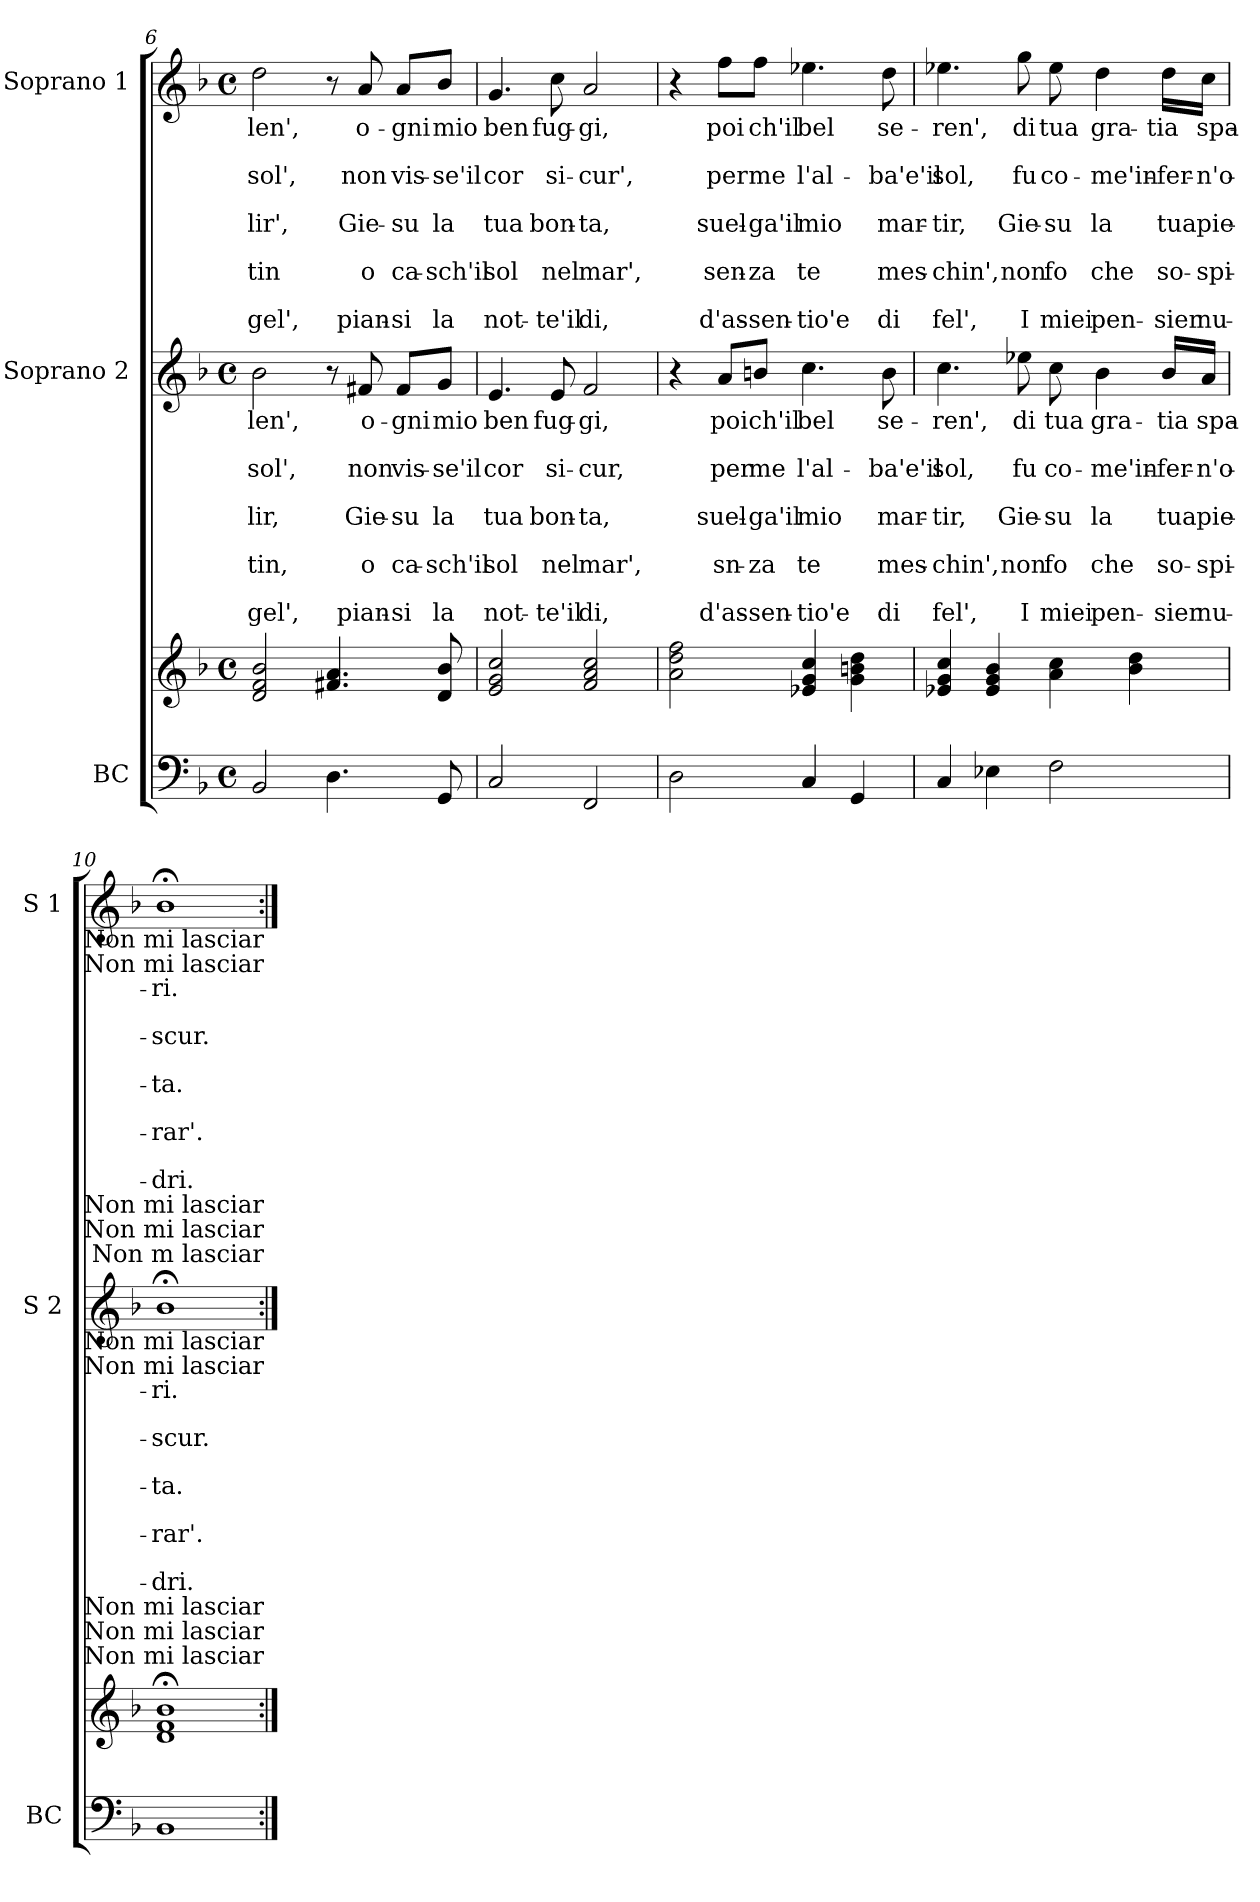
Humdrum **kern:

**kern	**kern	**kern	**text	**text	**text	**text	**text	**text	**text	**text	**text	**kern	**text	**text	**text	**text	**text	**text	**text	**text	**text
*part3	*part3	*part2	*part2	*part2	*part2	*part2	*part2	*part2	*part2	*part2	*part2	*part1	*part1	*part1	*part1	*part1	*part1	*part1	*part1	*part1	*part1
*staff4	*staff3	*staff2	*staff2	*staff2	*staff2	*staff2	*staff2	*staff2	*staff2	*staff2	*staff2	*staff1	*staff1	*staff1	*staff1	*staff1	*staff1	*staff1	*staff1	*staff1	*staff1
*I"BC	*	*I"Soprano 2	*	*	*	*	*	*	*	*	*	*I"Soprano 1	*	*	*	*	*	*	*	*	*
*I'BC	*	*I'S 2	*	*	*	*	*	*	*	*	*	*I'S 1	*	*	*	*	*	*	*	*	*
*clefF4	*clefG2	*clefG2	*	*	*	*	*	*	*	*	*	*clefG2	*	*	*	*	*	*	*	*	*
*k[b-]	*k[b-]	*k[b-]	*	*	*	*	*	*	*	*	*	*k[b-]	*	*	*	*	*	*	*	*	*
*F:	*F:	*F:	*	*	*	*	*	*	*	*	*	*F:	*	*	*	*	*	*	*	*	*
*M4/4	*M4/4	*M4/4	*	*	*	*	*	*	*	*	*	*M4/4	*	*	*	*	*	*	*	*	*
*met(c)	*met(c)	*met(c)	*	*	*	*	*	*	*	*	*	*met(c)	*	*	*	*	*	*	*	*	*
=6	=6	=6	=6	=6	=6	=6	=6	=6	=6	=6	=6	=6	=6	=6	=6	=6	=6	=6	=6	=6	=6
2BB-/	2d/ 2f/ 2b-/	2b-\	-len',	.	sol',	.	-lir,	.	-tin,	.	-gel',	2dd\	-len',	.	sol',	.	-lir',	.	-tin	.	-gel',
4.D\	4.f#X/ 4.a/	8r	.	.	.	.	.	.	.	.	.	8r	.	.	.	.	.	.	.	.	.
.	.	8f#X/	o-	.	non	.	Gie-	.	o	.	pian-	8a/	o-	.	non	.	Gie-	.	o	.	pian-
.	.	8f#/L	-gni	.	vis-	.	-su	.	ca-	.	-si	8a/L	-gni	.	vis-	.	-su	.	ca-	.	-si
8GG/	8d/ 8b-/	8g/J	mio	.	-se'il	.	la	.	-sch'il	.	la	8b-/J	mio	.	-se'il	.	la	.	-sch'il	.	la
=7	=7	=7	=7	=7	=7	=7	=7	=7	=7	=7	=7	=7	=7	=7	=7	=7	=7	=7	=7	=7	=7
2C/	2e/ 2g/ 2cc/	4.e/	ben	.	cor	.	tua	.	sol	.	not-	4.g/	ben	.	cor	.	tua	.	sol	.	not-
.	.	8e/	fug-	.	si-	.	bon-	.	nel	.	-te'il	8cc\	fug-	.	si-	.	bon-	.	nel	.	-te'il
2FF/	2f/ 2a/ 2cc/	2f/	-gi,	.	-cur,	.	-ta,	.	mar',	.	di,	2a/	-gi,	.	-cur',	.	-ta,	.	mar',	.	di,
!!LO:PB:g=z
=8	=8	=8	=8	=8	=8	=8	=8	=8	=8	=8	=8	=8	=8	=8	=8	=8	=8	=8	=8	=8	=8
2D\	2a\ 2dd\ 2ff\	4r	.	.	.	.	.	.	.	.	.	4r	.	.	.	.	.	.	.	.	.
.	.	8a/L	poi	.	per	.	suel-	.	sn-	.	d'as-	8ff\L	poi	.	per	.	suel-	.	sen-	.	d'as-
.	.	8bn/J	ch'il	.	me	.	-ga'il	.	-za	.	-sen-	8ff\J	ch'il	.	me	.	-ga'il	.	-za	.	-sen-
4C/	4e-X/ 4g/ 4cc/	4.cc\	bel	.	l'al-	.	mio	.	te	.	-tio'e	4.ee-X\	bel	.	l'al-	.	mio	.	te	.	-tio'e
4GG/	4g\ 4bn\ 4dd\	.	.	.	.	.	.	.	.	.	.	.	.	.	.	.	.	.	.	.	.
.	.	8b\	se-	.	-ba'e'il	.	mar-	.	mes-	.	di	8dd\	se-	.	-ba'e'il	.	mar-	.	mes-	.	di
=9	=9	=9	=9	=9	=9	=9	=9	=9	=9	=9	=9	=9	=9	=9	=9	=9	=9	=9	=9	=9	=9
4C/	4e-X/ 4g/ 4cc/	4.cc\	-ren',	.	sol,	.	-tir,	.	-chin',	.	fel',	4.ee-X\	-ren',	.	sol,	.	-tir,	.	-chin',	.	fel',
4E-X\	4e-/ 4g/ 4b-/	.	.	.	.	.	.	.	.	.	.	.	.	.	.	.	.	.	.	.	.
.	.	8ee-X\	di	.	fu	.	Gie-	.	non	.	I	8gg\	di	.	fu	.	Gie-	.	non	.	I
2F\	4a\ 4cc\	8cc\	tua	.	co-	.	-su	.	fo	.	miei	8ee-\	tua	.	co-	.	-su	.	fo	.	miei
.	.	4b-\	gra-	.	-me'in-	.	la	.	che	.	pen-	4dd\	gra-	.	-me'in-	.	la	.	che	.	pen-
.	4b-\ 4dd\	.	.	.	.	.	.	.	.	.	.	.	.	.	.	.	.	.	.	.	.
.	.	16b-/LL	-tia	.	-fer-	.	tua	.	so-	.	-sier	16dd\LL	-tia	.	-fer-	.	tua	.	so-	.	-sier
.	.	16a/JJ	spa-	.	-n'o-	.	pie-	.	-spi-	.	nu-	16cc\JJ	spa-	.	-n'o-	.	pie-	.	-spi-	.	nu-
=10	=10	=10	=10	=10	=10	=10	=10	=10	=10	=10	=10	=10	=10	=10	=10	=10	=10	=10	=10	=10	=10
1BB-	1d;< 1f;< 1b-;<	1b-;<	-ri.	.	-scur.	.	-ta.	.	-rar'.	.	-dri.	1b-;<	-ri.	.	-scur.	.	-ta.	.	-rar'.	.	-dri.
!	!	!	!	!	!	!	!	!	!	!	!	!LO:TX:b:t=Non mi lasciar	!	!	!	!	!	!	!	!	!
!	!	!	!	!	!	!	!	!	!	!	!	!LO:TX:b:t=Non mi lasciar	!	!	!	!	!	!	!	!	!
!	!	!LO:TX:a:t=Non m lasciar	!	!	!	!	!	!	!	!	!	!	!	!	!	!	!	!	!	!	!
!	!	!LO:TX:a:t=Non mi lasciar	!	!	!	!	!	!	!	!	!	!	!	!	!	!	!	!	!	!	!
!	!	!LO:TX:a:t=Non mi lasciar	!	!	!	!	!	!	!	!	!	!	!	!	!	!	!	!	!	!	!
!	!	!LO:TX:b:t=Non mi lasciar	!	!	!	!	!	!	!	!	!	!	!	!	!	!	!	!	!	!	!
!	!	!LO:TX:b:t=Non mi lasciar	!	!	!	!	!	!	!	!	!	!	!	!	!	!	!	!	!	!	!
!	!LO:TX:a:t=Non mi lasciar	!	!	!	!	!	!	!	!	!	!	!	!	!	!	!	!	!	!	!	!
!	!LO:TX:a:t=Non mi lasciar	!	!	!	!	!	!	!	!	!	!	!	!	!	!	!	!	!	!	!	!
!	!LO:TX:a:t=Non mi lasciar	!	!	!	!	!	!	!	!	!	!	!	!	!	!	!	!	!	!	!	!
=:|!	=:|!	=:|!	=:|!	=:|!	=:|!	=:|!	=:|!	=:|!	=:|!	=:|!	=:|!	=:|!	=:|!	=:|!	=:|!	=:|!	=:|!	=:|!	=:|!	=:|!	=:|!
*-	*-	*-	*-	*-	*-	*-	*-	*-	*-	*-	*-	*-	*-	*-	*-	*-	*-	*-	*-	*-	*-
